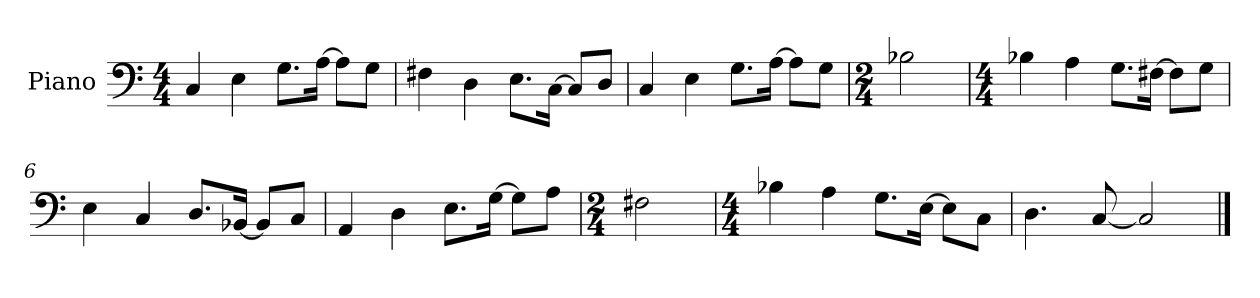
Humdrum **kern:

**kern
*part1
*staff1
*I"Piano
*I'Pno
*clefF4
*k[]
*C:
*M4/4
=1
4C/
4E\
8.G\L
[16A\Jk
8A\L]
8G\J
=2
4F#X\
4D\
8.E\L
[16C\Jk
8C/L]
8D/J
=3
4C/
4E\
8.G\L
[16A\Jk
8A\L]
8G\J
=4
*M2/4
2B-X\
=5
*M4/4
4B-X\
4A\
8.G\L
[16F#X\Jk
8F#\L]
8G\J
=6
4E\
4C/
8.D/L
[16BB-X/Jk
8BB-/L]
8C/J
=7
4AA/
4D\
8.E\L
[16G\Jk
8G\L]
8A\J
=8
*M2/4
2F#X\
=9
*M4/4
4B-X\
4A\
8.G\L
[16E\Jk
8E\L]
8C\J
=10
4.D\
[8C/
2C/]
==
*-
